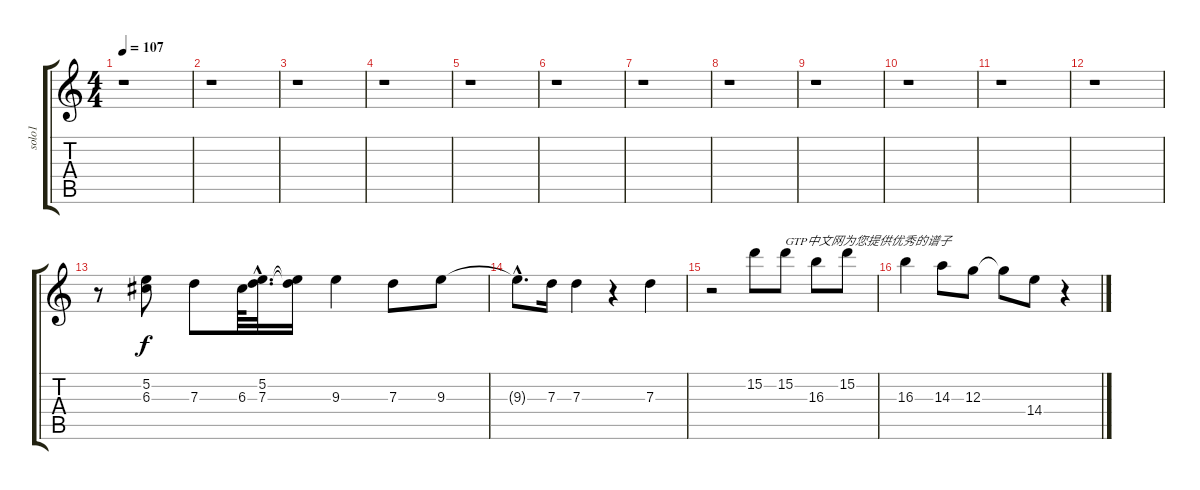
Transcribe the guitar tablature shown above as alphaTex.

\track ("solo1" "solo1") {instrument overdrivenguitar}
\staff {score tabs}
\tuning (E4 B3 G3 D3 A2 E2) {hide}
\ts (4 4)
\tempo 107
\clef g2
\ks c
r.1{dy f} |
r.1 |
r.1 |
r.1 |
r.1 |
r.1 |
r.1 |
r.1 |
r.1 |
r.1 |
r.1 |
r.1 |
r.8 (5.2 6.3).8 7.3.8 6.3.64 (5.2{hac} 7.3{hac}).32{d} (5.2{t} 7.3{t}).16 9.3.4 7.3.8 9.3.8 |
9.3{hac t}.8{d} 7.3.16 7.3.4 r.4 7.3.4 |
r.2 15.2.8 15.2.8{txt "GTP中文网为您提供优秀的谱子"} 16.3.8 15.2.8 |
16.3.4 14.3.8 12.3.8 12.3{t}.8 14.4.8 r.4
